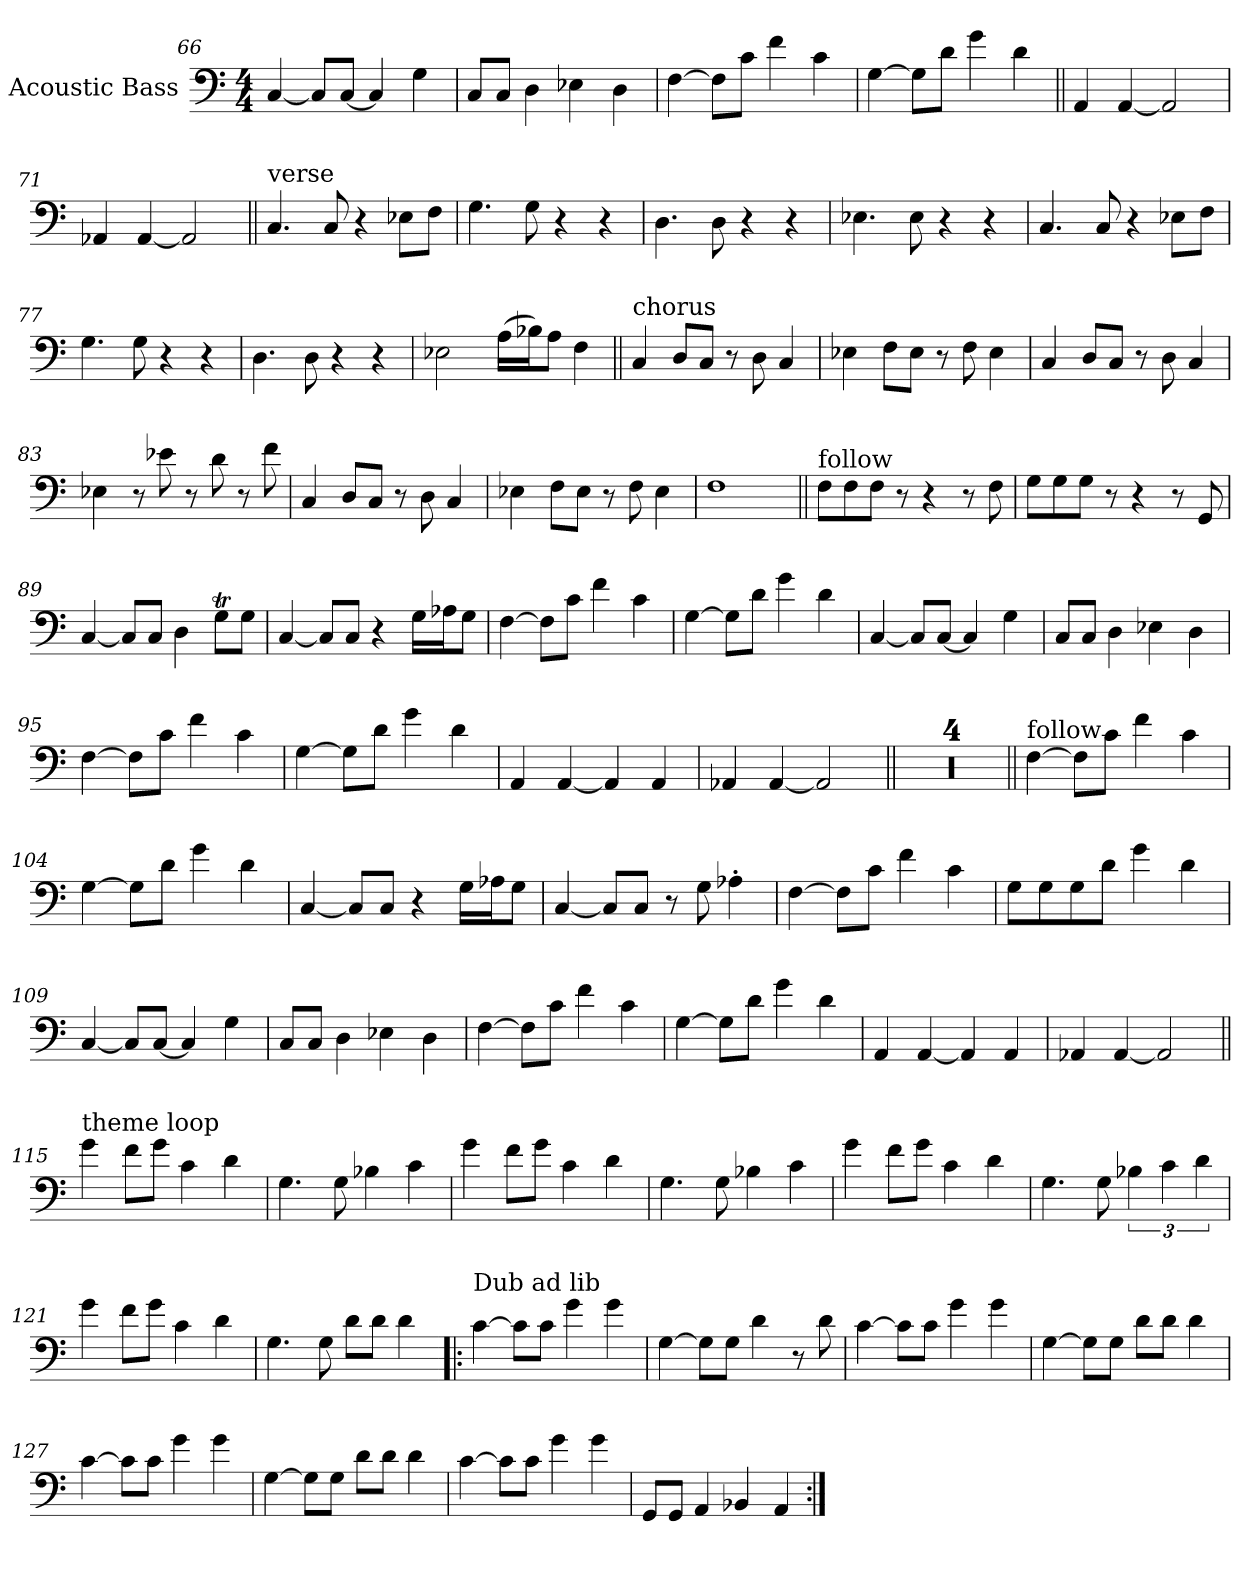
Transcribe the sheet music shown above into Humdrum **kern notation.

**kern
*part1
*staff1
*I"Acoustic Bass
*I'Bass
*clefF4
*ITrd7c12
*k[]
*M4/4
=66
[4CC/
8CC/L]
[8CC/J
4CC/]
4GG\
=67
8CC/L
8CC/J
4DD\
4EE-X\
4DD\
=68
[4FF\
8FF\L]
8C\J
4F\
4C\
!!LO:LB:g=z
=69
[4GG\
8GG\L]
8D\J
4G\
4D\
=70||
4AAA/
[4AAA/
2AAA/]
=71
4AAA-X/
[4AAA-/
2AAA-/]
=72||
!LO:TX:a:t=verse
4.CC/
8CC/
4r
8EE-X\L
8FF\J
=73
4.GG\
8GG\
4r
4r
=74
4.DD\
8DD\
4r
4r
=75
4.EE-X\
8EE-\
4r
4r
!!LO:LB:g=z
=76
4.CC/
8CC/
4r
8EE-X\L
8FF\J
=77
4.GG\
8GG\
4r
4r
=78
4.DD\
8DD\
4r
4r
=79
2EE-X\
(16AA\LL
16BB-X\J)
8AA\J
4FF\
=80||
!LO:TX:a:t=chorus
4CC/
8DD/L
8CC/J
8r
8DD\
4CC/
=81
4EE-X\
8FF\L
8EE-\J
8r
8FF\
4EE-\
!!LO:LB:g=z
=82
4CC/
8DD/L
8CC/J
8r
8DD\
4CC/
=83
4EE-X\
8r
8E-X\
8r
8D\
8r
8F\
=84
4CC/
8DD/L
8CC/J
8r
8DD\
4CC/
=85
4EE-X\
8FF\L
8EE-\J
8r
8FF\
4EE-\
=86
1FF
=87||
!LO:TX:a:t=follow
8FF\L
8FF\
8FF\J
8r
4r
8r
8FF\
!!LO:LB:g=z
=88
8GG\L
8GG\
8GG\J
8r
4r
8r
8GGG/
=89
[4CC/
8CC/L]
8CC/J
4DD\
8GGT\L
8GG\J
=90
[4CC/
8CC/L]
8CC/J
4r
16GG\LL
16AA-X\J
8GG\J
=91
[4FF\
8FF\L]
8C\J
4F\
4C\
=92
[4GG\
8GG\L]
8D\J
4G\
4D\
!!LO:LB:g=z
=93
[4CC/
8CC/L]
[8CC/J
4CC/]
4GG\
=94
8CC/L
8CC/J
4DD\
4EE-X\
4DD\
=95
[4FF\
8FF\L]
8C\J
4F\
4C\
=96
[4GG\
8GG\L]
8D\J
4G\
4D\
=97
4AAA/
[4AAA/
4AAA/]
4AAA/
=98
4AAA-X/
[4AAA-/
2AAA-/]
=99||
1r
=100
1r
=101
1r
=102
1r
!!LO:LB:g=z
=103||
!LO:TX:a:t=follow
[4FF\
8FF\L]
8C\J
4F\
4C\
=104
[4GG\
8GG\L]
8D\J
4G\
4D\
=105
[4CC/
8CC/L]
8CC/J
4r
16GG\LL
16AA-X\J
8GG\J
=106
[4CC/
8CC/L]
8CC/J
8r
8GG\
4AA-X'\
=107
[4FF\
8FF\L]
8C\J
4F\
4C\
!!LO:LB:g=z
=108
8GG\L
8GG\
8GG\
8D\J
4G\
4D\
=109
[4CC/
8CC/L]
[8CC/J
4CC/]
4GG\
=110
8CC/L
8CC/J
4DD\
4EE-X\
4DD\
=111
[4FF\
8FF\L]
8C\J
4F\
4C\
=112
[4GG\
8GG\L]
8D\J
4G\
4D\
=113
4AAA/
[4AAA/
4AAA/]
4AAA/
=114
4AAA-X/
[4AAA-/
2AAA-/]
!!LO:LB:g=z
=115||
!LO:TX:a:t=theme loop
4G\
8F\L
8G\J
4C\
4D\
=116
4.GG\
8GG\
4BB-X\
4C\
=117
4G\
8F\L
8G\J
4C\
4D\
=118
4.GG\
8GG\
4BB-X\
4C\
=119
4G\
8F\L
8G\J
4C\
4D\
=120
4.GG\
8GG\
6BB-X\
6C\
6D\
!!LO:PB:g=z
=121
4G\
8F\L
8G\J
4C\
4D\
=122
4.GG\
8GG\
8D\L
8D\J
4D\
=123!|:
!LO:TX:a:t=Dub ad lib
[4C\
8C\L]
8C\J
4G\
4G\
=124
[4GG\
8GG\L]
8GG\J
4D\
8r
8D\
=125
[4C\
8C\L]
8C\J
4G\
4G\
=126
[4GG\
8GG\L]
8GG\J
8D\L
8D\J
4D\
!!LO:LB:g=z
=127
[4C\
8C\L]
8C\J
4G\
4G\
=128
[4GG\
8GG\L]
8GG\J
8D\L
8D\J
4D\
=129
[4C\
8C\L]
8C\J
4G\
4G\
=130
8GGG/L
8GGG/J
4AAA/
4BBB-X/
4AAA/
=:|!
*-
